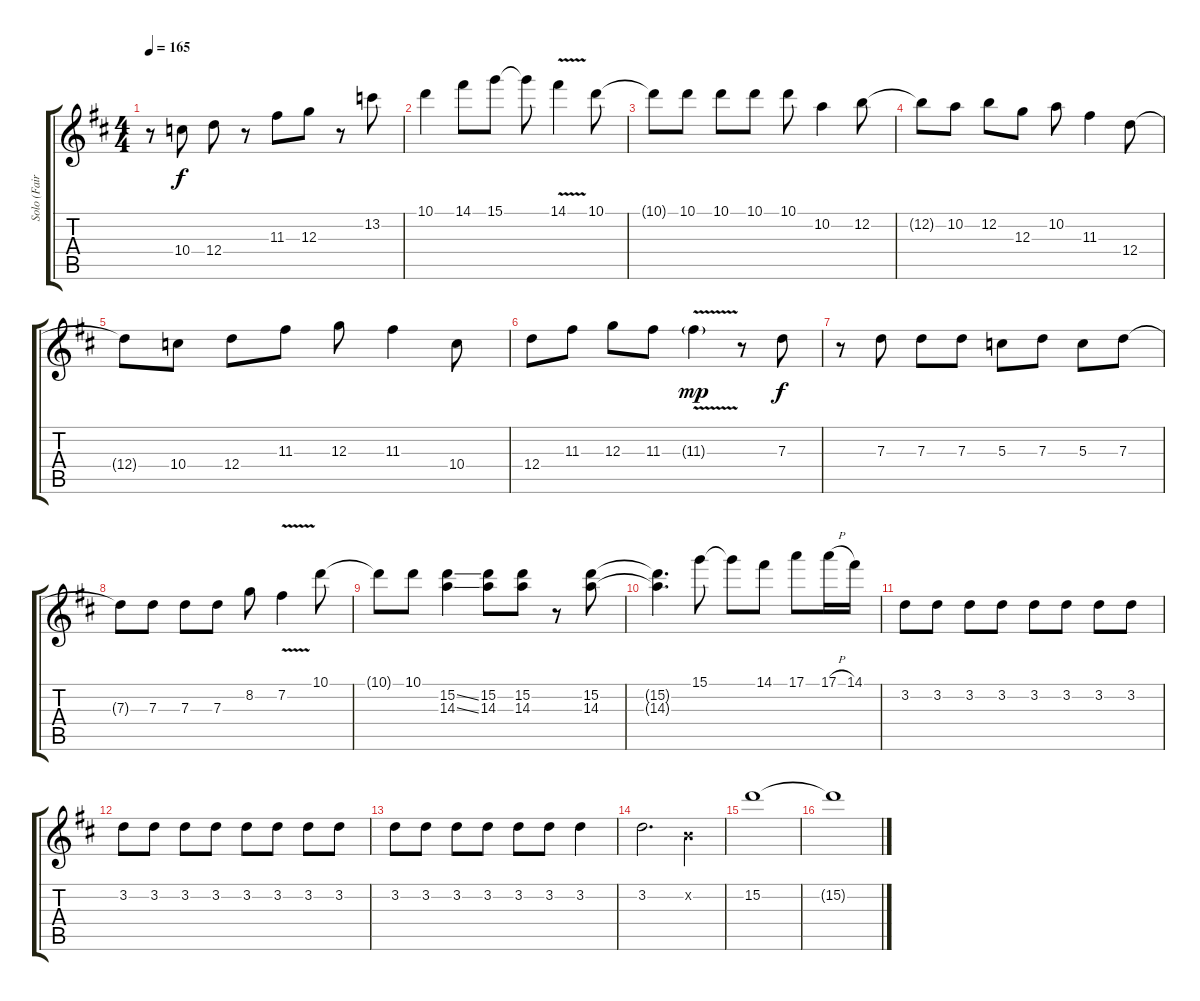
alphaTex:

\track ("Solo (Fairy)" "Solo (Fair") {instrument overdrivenguitar}
\staff {score tabs}
\tuning (E4 B3 G3 D3 A2 E2) {hide}
\ts (4 4)
\tempo 165
\clef g2
\ks d
r.8{dy f} 10.4.8 12.4.8 r.8 11.3.8 12.3.8 r.8 13.2.8 |
10.1.4 14.1.8 15.1.8 15.1{t}.8 14.1{v}.4 10.1.8 |
10.1{t}.8 10.1.8 10.1.8 10.1.8 10.1.8 10.2.4 12.2.8 |
12.2{t}.8 10.2.8 12.2.8 12.3.8 10.2.8 11.3.4 12.4.8 |
12.4{t}.8 10.4.8 12.4.8 11.3.8 12.3.8 11.3.4 10.4.8 |
12.4.8 11.3.8 12.3.8 11.3.8 11.3{v g}.4{dy mp} r.8 7.3.8{dy f} |
r.8 7.3.8 7.3.8 7.3.8 5.3.8 7.3.8 5.3.8 7.3.8 |
7.3{t}.8 7.3.8 7.3.8 7.3.8 8.2.8 7.2{v}.4 10.1.8 |
10.1{t}.8 10.1.8 (15.2{ss} 14.3{ss}).4 (15.2 14.3).8 (15.2 14.3).8 r.8 (15.2 14.3).8 |
(15.2{t} 14.3{t}).4{d} 15.1.8 15.1{t}.8 14.1.8 17.1.8 17.1{h}.16 14.1.16 |
3.2.8 3.2.8 3.2.8 3.2.8 3.2.8 3.2.8 3.2.8 3.2.8 |
3.2.8 3.2.8 3.2.8 3.2.8 3.2.8 3.2.8 3.2.8 3.2.8 |
3.2.8 3.2.8 3.2.8 3.2.8 3.2.8 3.2.8 3.2.4 |
3.2.2{d} 0.2{x}.4 |
15.2.1 |
15.2{t}.1
